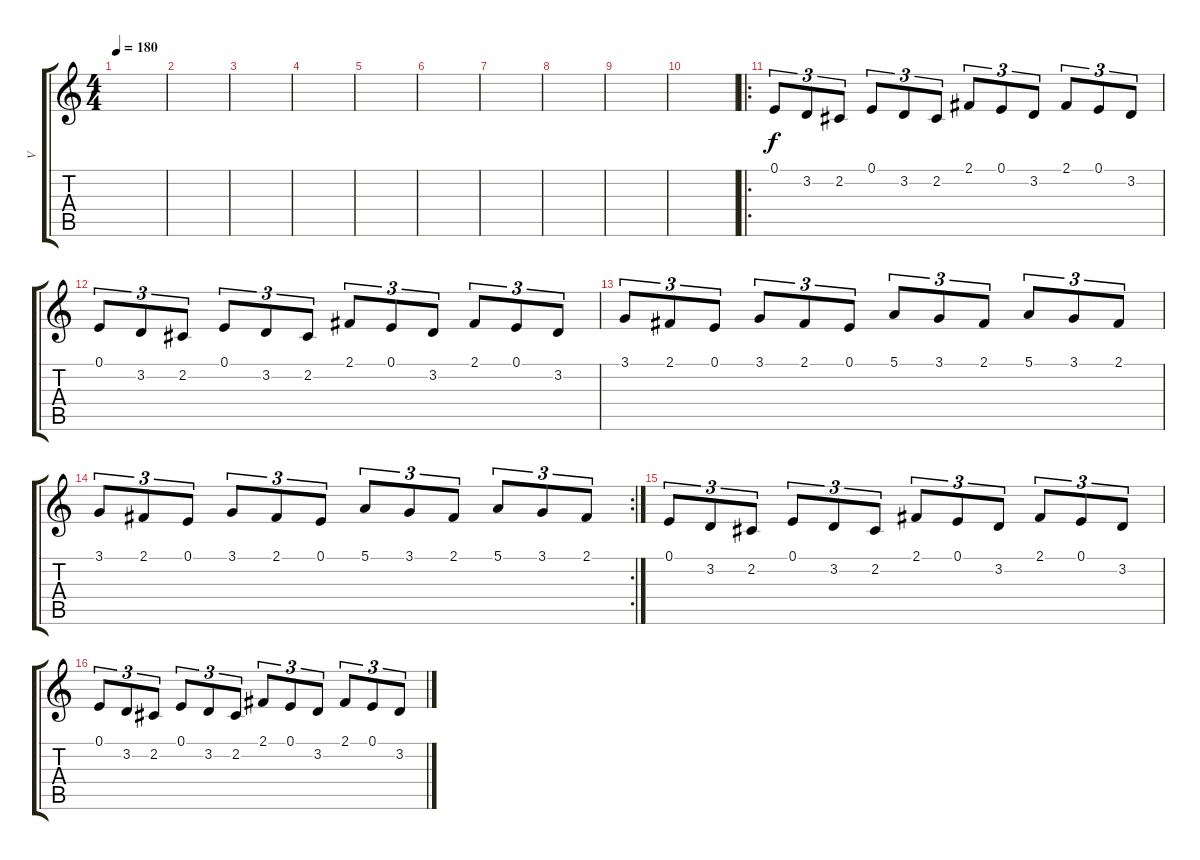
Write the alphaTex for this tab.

\track ("V" "V") {instrument drawbarorgan}
\staff {score tabs}
\tuning (E4 B3 G3 D3 A2 E2) {hide}
\ts (4 4)
\tempo 180
\clef g2
\ks c
|
|
|
|
|
|
|
|
|
|
\ro
0.1.8{tu (3 2)} 3.2.8{tu (3 2)} 2.2.8{tu (3 2)} 0.1.8{tu (3 2)} 3.2.8{tu (3 2)} 2.2.8{tu (3 2)} 2.1.8{tu (3 2)} 0.1.8{tu (3 2)} 3.2.8{tu (3 2)} 2.1.8{tu (3 2)} 0.1.8{tu (3 2)} 3.2.8{tu (3 2)} |
0.1.8{tu (3 2)} 3.2.8{tu (3 2)} 2.2.8{tu (3 2)} 0.1.8{tu (3 2)} 3.2.8{tu (3 2)} 2.2.8{tu (3 2)} 2.1.8{tu (3 2)} 0.1.8{tu (3 2)} 3.2.8{tu (3 2)} 2.1.8{tu (3 2)} 0.1.8{tu (3 2)} 3.2.8{tu (3 2)} |
3.1.8{tu (3 2)} 2.1.8{tu (3 2)} 0.1.8{tu (3 2)} 3.1.8{tu (3 2)} 2.1.8{tu (3 2)} 0.1.8{tu (3 2)} 5.1.8{tu (3 2)} 3.1.8{tu (3 2)} 2.1.8{tu (3 2)} 5.1.8{tu (3 2)} 3.1.8{tu (3 2)} 2.1.8{tu (3 2)} |
\rc 2
3.1.8{tu (3 2)} 2.1.8{tu (3 2)} 0.1.8{tu (3 2)} 3.1.8{tu (3 2)} 2.1.8{tu (3 2)} 0.1.8{tu (3 2)} 5.1.8{tu (3 2)} 3.1.8{tu (3 2)} 2.1.8{tu (3 2)} 5.1.8{tu (3 2)} 3.1.8{tu (3 2)} 2.1.8{tu (3 2)} |
0.1.8{tu (3 2)} 3.2.8{tu (3 2)} 2.2.8{tu (3 2)} 0.1.8{tu (3 2)} 3.2.8{tu (3 2)} 2.2.8{tu (3 2)} 2.1.8{tu (3 2)} 0.1.8{tu (3 2)} 3.2.8{tu (3 2)} 2.1.8{tu (3 2)} 0.1.8{tu (3 2)} 3.2.8{tu (3 2)} |
0.1.8{tu (3 2)} 3.2.8{tu (3 2)} 2.2.8{tu (3 2)} 0.1.8{tu (3 2)} 3.2.8{tu (3 2)} 2.2.8{tu (3 2)} 2.1.8{tu (3 2)} 0.1.8{tu (3 2)} 3.2.8{tu (3 2)} 2.1.8{tu (3 2)} 0.1.8{tu (3 2)} 3.2.8{tu (3 2)}
